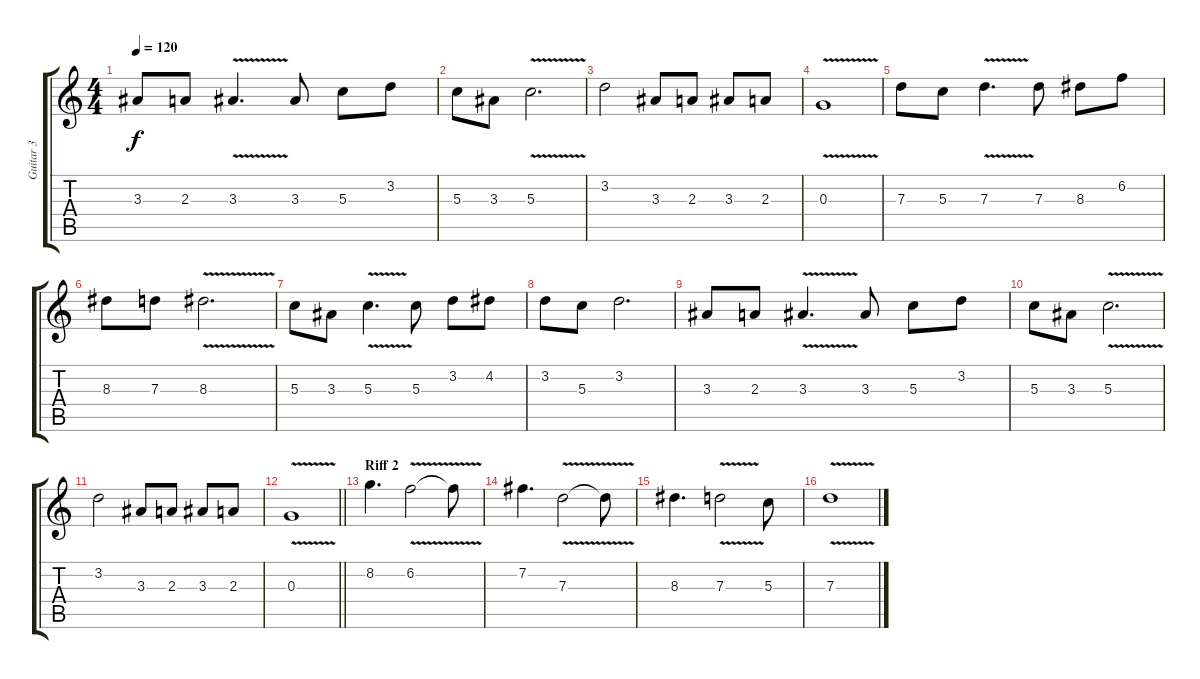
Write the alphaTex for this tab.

\track ("Guitar 3" "Guitar 3") {instrument acousticguitarsteel}
\staff {score tabs}
\tuning (E4 B3 G3 D3 A2 E2) {hide}
\ts (4 4)
\tempo 120
\clef g2
\ks c
3.3.8{dy f} 2.3.8 3.3{v}.4{d} 3.3.8 5.3.8 3.2.8 |
5.3.8 3.3.8 5.3{v}.2{d} |
3.2.2 3.3.8 2.3.8 3.3.8 2.3.8 |
0.3{v}.1 |
7.3.8 5.3.8 7.3{v}.4{d} 7.3.8 8.3.8 6.2.8 |
8.3.8 7.3.8 8.3{v}.2{d} |
5.3.8 3.3.8 5.3{v}.4{d} 5.3.8 3.2.8 4.2.8 |
3.2.8 5.3.8 3.2.2{d} |
3.3.8 2.3.8 3.3{v}.4{d} 3.3.8 5.3.8 3.2.8 |
5.3.8 3.3.8 5.3{v}.2{d} |
3.2.2 3.3.8 2.3.8 3.3.8 2.3.8 |
\barLineRight lightlight
0.3{v}.1 |
\section ("" "Riff 2")
8.2.4{d} 6.2{v}.2 6.2{t}.8 |
7.2.4{d} 7.3{v}.2 7.3{t}.8 |
8.3.4{d} 7.3{v}.2 5.3.8 |
7.3{v}.1
